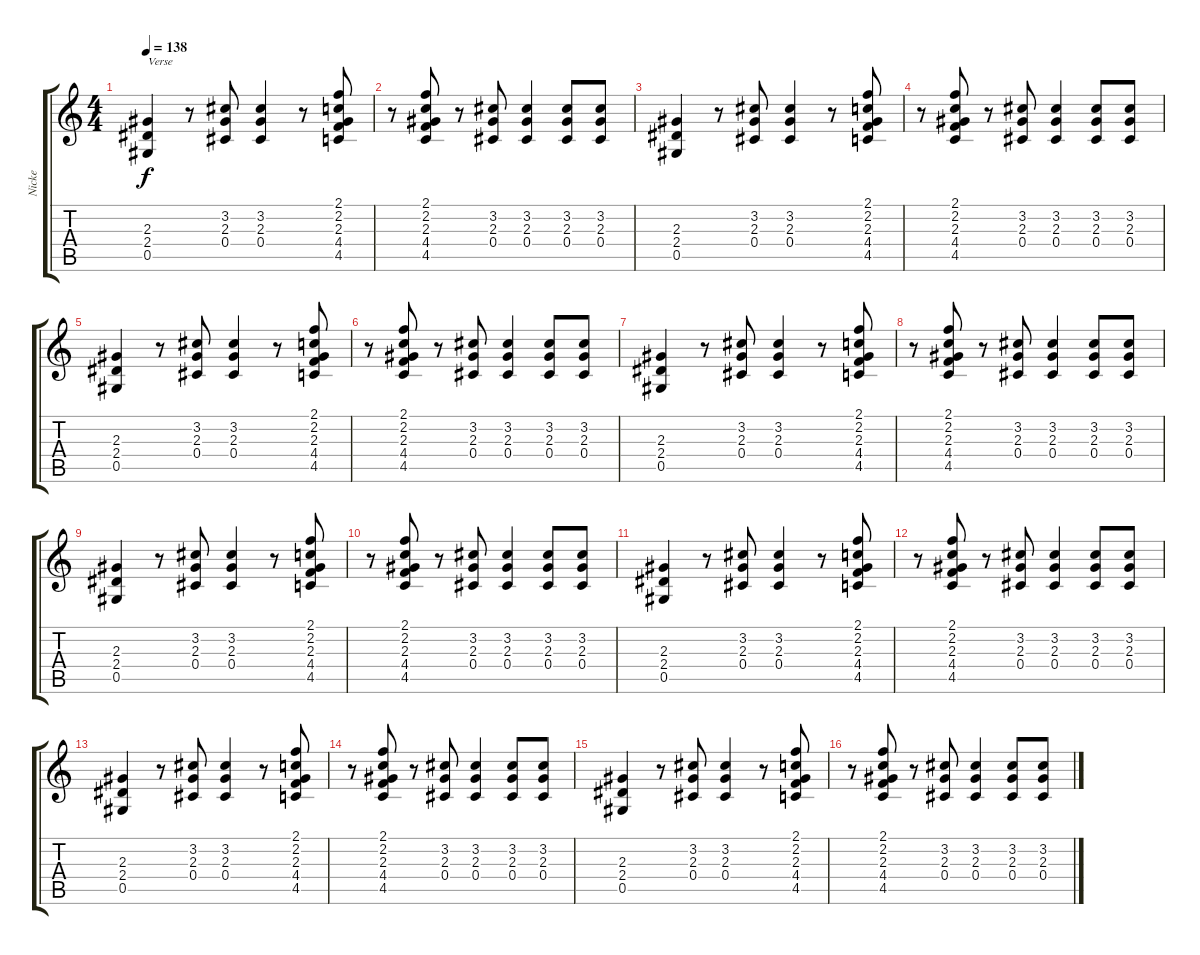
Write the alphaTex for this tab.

\track ("Nicke" "Nicke") {instrument electricguitarclean}
\staff {score tabs}
\tuning (Eb4 Bb3 Gb3 Db3 Ab2 Eb2) {hide}
\ts (4 4)
\tempo 138
\clef g2
\ks c
(2.3 2.4 0.5).4{txt "Verse" dy f} r.8 (3.2 2.3 0.4).8 (3.2 2.3 0.4).4 r.8 (2.1 2.2 2.3 4.4 4.5).8 |
r.8 (2.1 2.2 2.3 4.4 4.5).8 r.8 (3.2 2.3 0.4).8 (3.2 2.3 0.4).4 (3.2 2.3 0.4).8 (3.2 2.3 0.4).8 |
(2.3 2.4 0.5).4 r.8 (3.2 2.3 0.4).8 (3.2 2.3 0.4).4 r.8 (2.1 2.2 2.3 4.4 4.5).8 |
r.8 (2.1 2.2 2.3 4.4 4.5).8 r.8 (3.2 2.3 0.4).8 (3.2 2.3 0.4).4 (3.2 2.3 0.4).8 (3.2 2.3 0.4).8 |
(2.3 2.4 0.5).4 r.8 (3.2 2.3 0.4).8 (3.2 2.3 0.4).4 r.8 (2.1 2.2 2.3 4.4 4.5).8 |
r.8 (2.1 2.2 2.3 4.4 4.5).8 r.8 (3.2 2.3 0.4).8 (3.2 2.3 0.4).4 (3.2 2.3 0.4).8 (3.2 2.3 0.4).8 |
(2.3 2.4 0.5).4 r.8 (3.2 2.3 0.4).8 (3.2 2.3 0.4).4 r.8 (2.1 2.2 2.3 4.4 4.5).8 |
r.8 (2.1 2.2 2.3 4.4 4.5).8 r.8 (3.2 2.3 0.4).8 (3.2 2.3 0.4).4 (3.2 2.3 0.4).8 (3.2 2.3 0.4).8 |
(2.3 2.4 0.5).4 r.8 (3.2 2.3 0.4).8 (3.2 2.3 0.4).4 r.8 (2.1 2.2 2.3 4.4 4.5).8 |
r.8 (2.1 2.2 2.3 4.4 4.5).8 r.8 (3.2 2.3 0.4).8 (3.2 2.3 0.4).4 (3.2 2.3 0.4).8 (3.2 2.3 0.4).8 |
(2.3 2.4 0.5).4 r.8 (3.2 2.3 0.4).8 (3.2 2.3 0.4).4 r.8 (2.1 2.2 2.3 4.4 4.5).8 |
r.8 (2.1 2.2 2.3 4.4 4.5).8 r.8 (3.2 2.3 0.4).8 (3.2 2.3 0.4).4 (3.2 2.3 0.4).8 (3.2 2.3 0.4).8 |
(2.3 2.4 0.5).4 r.8 (3.2 2.3 0.4).8 (3.2 2.3 0.4).4 r.8 (2.1 2.2 2.3 4.4 4.5).8 |
r.8 (2.1 2.2 2.3 4.4 4.5).8 r.8 (3.2 2.3 0.4).8 (3.2 2.3 0.4).4 (3.2 2.3 0.4).8 (3.2 2.3 0.4).8 |
(2.3 2.4 0.5).4 r.8 (3.2 2.3 0.4).8 (3.2 2.3 0.4).4 r.8 (2.1 2.2 2.3 4.4 4.5).8 |
r.8 (2.1 2.2 2.3 4.4 4.5).8 r.8 (3.2 2.3 0.4).8 (3.2 2.3 0.4).4 (3.2 2.3 0.4).8 (3.2 2.3 0.4).8
